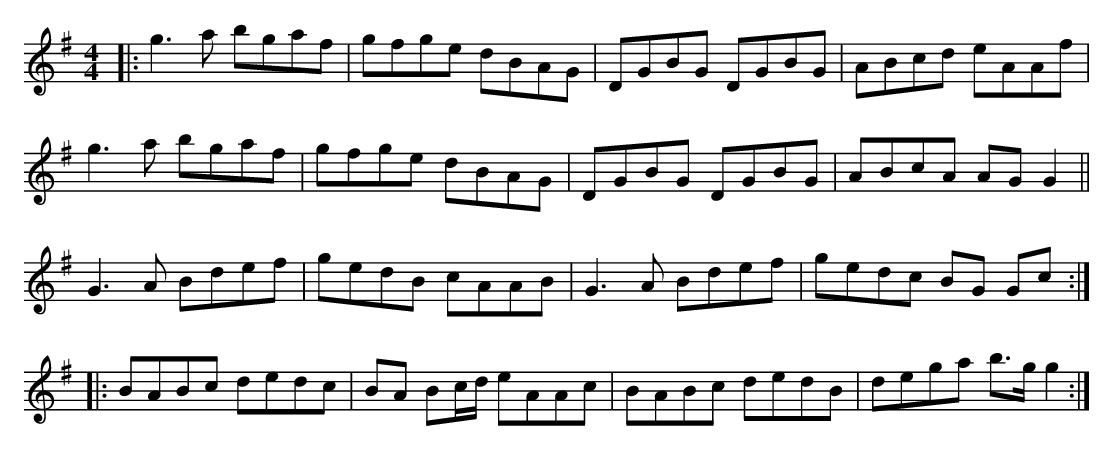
X:1
M:4/4
K:G
|:g3 a bgaf|gfge dBAG|DGBG DGBG|ABcd eAAf|
g3 a bgaf|gfge dBAG|DGBG DGBG|ABcA AG G2||
G3 A Bdef|gedB cAAB|G3 A Bdef|gedc BG Gc:|
|:BABc dedc|BA Bc/d/ eAAc|BABc dedB|dega b>g g2:|
